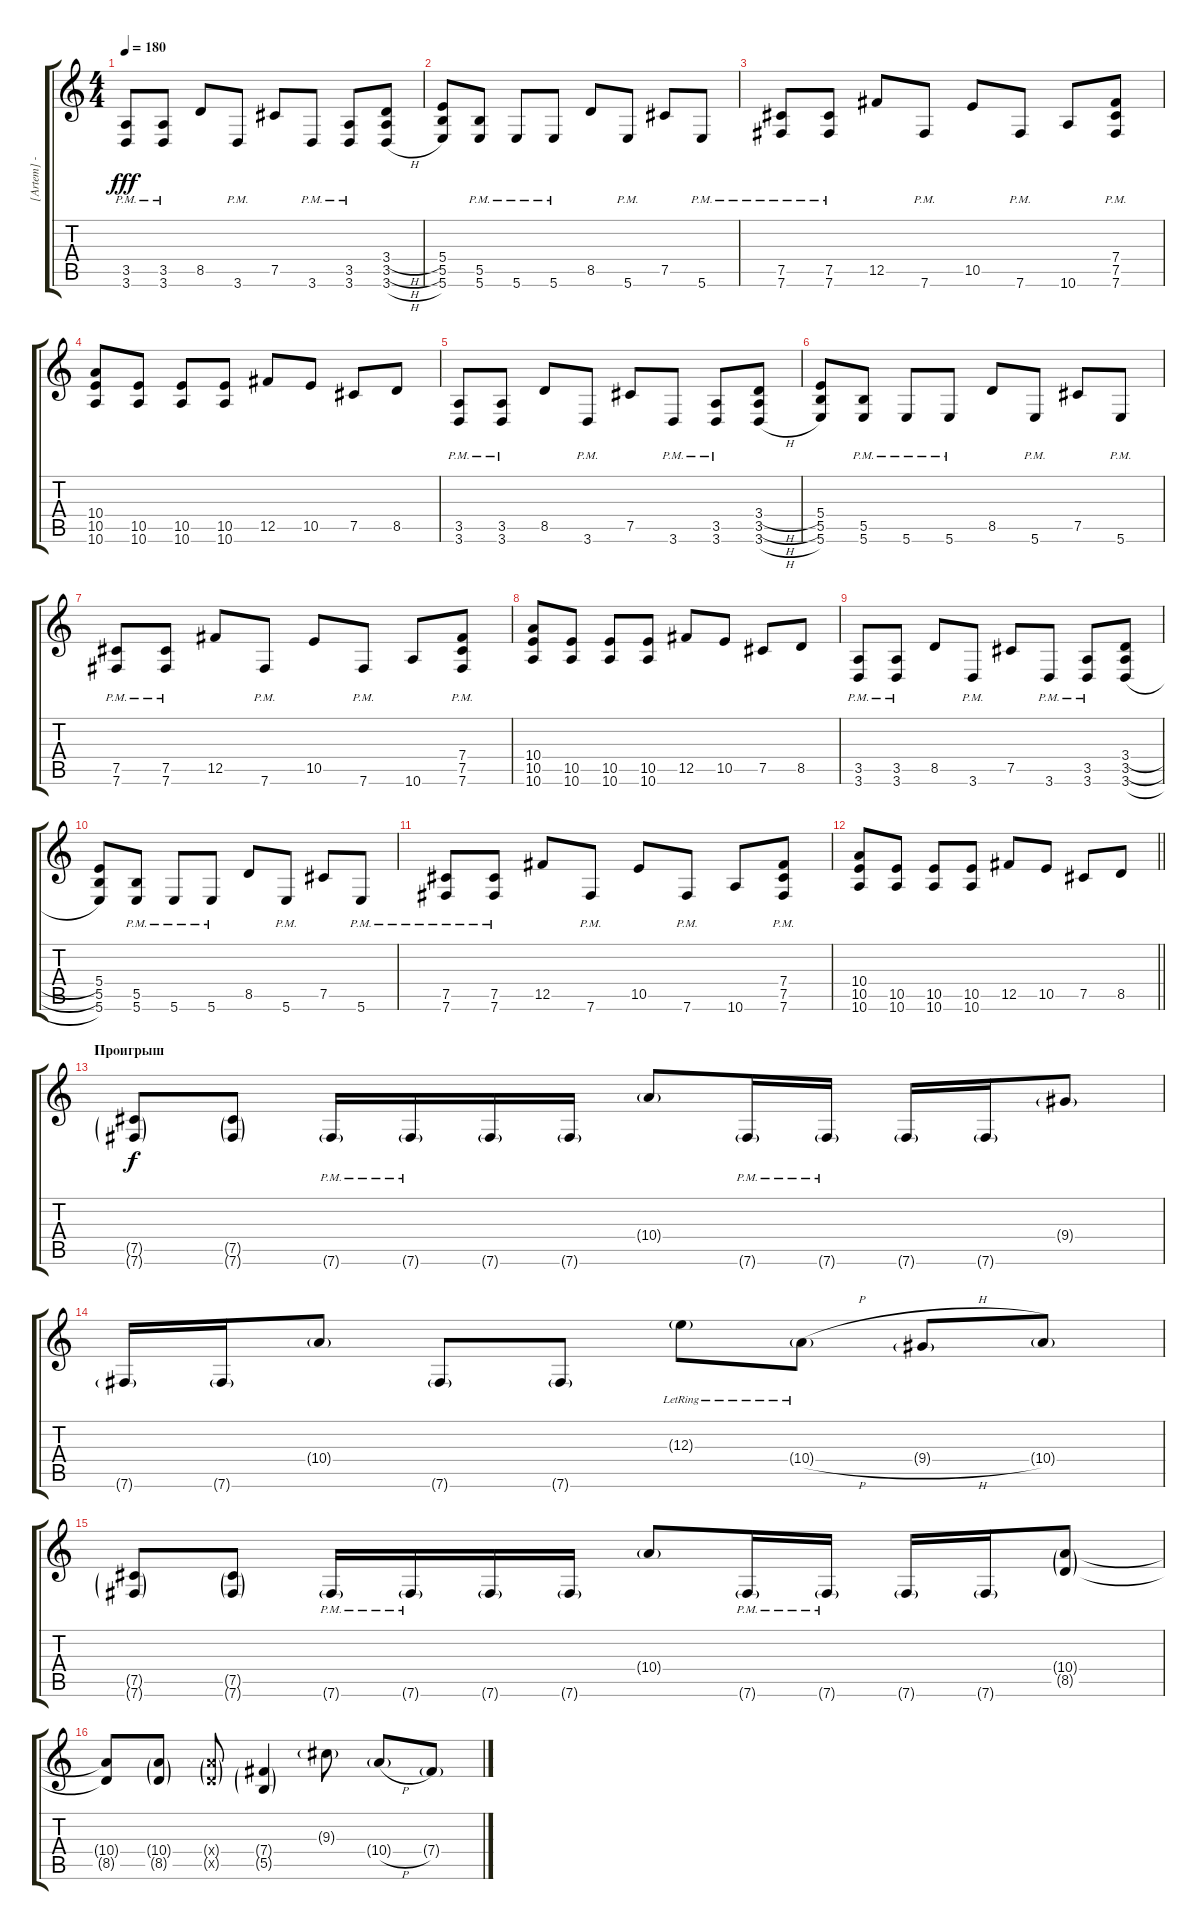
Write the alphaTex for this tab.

\track ("[Artem] - Solo Gutiar " "[Artem] - ") {instrument overdrivenguitar}
\staff {score tabs}
\tuning (Db4 Ab3 E3 B2 Gb2 B1) {hide}
\ts (4 4)
\tempo 180
\clef g2
\ks c
(3.5{pm} 3.6{pm}).8{dy fff} (3.5{pm} 3.6{pm}).8 8.5.8 3.6{pm}.8 7.5.8 3.6{pm}.8 (3.5{pm} 3.6{pm}).8 (3.4{h} 3.5{h} 3.6{h}).8 |
(5.4 5.5 5.6).8 (5.5{pm} 5.6{pm}).8 5.6{pm}.8 5.6{pm}.8 8.5.8 5.6{pm}.8 7.5.8 5.6{pm}.8 |
(7.5{pm} 7.6{pm}).8 (7.5{pm} 7.6{pm}).8 12.5.8 7.6{pm}.8 10.5.8 7.6{pm}.8 10.6.8 (7.4 7.5 7.6{pm}).8 |
(10.4 10.5 10.6).8 (10.5 10.6).8 (10.5 10.6).8 (10.5 10.6).8 12.5.8 10.5.8 7.5.8 8.5.8 |
(3.5{pm} 3.6{pm}).8 (3.5{pm} 3.6{pm}).8 8.5.8 3.6{pm}.8 7.5.8 3.6{pm}.8 (3.5{pm} 3.6{pm}).8 (3.4{h} 3.5{h} 3.6{h}).8 |
(5.4 5.5 5.6).8 (5.5{pm} 5.6{pm}).8 5.6{pm}.8 5.6{pm}.8 8.5.8 5.6{pm}.8 7.5.8 5.6{pm}.8 |
(7.5{pm} 7.6{pm}).8 (7.5{pm} 7.6{pm}).8 12.5.8 7.6{pm}.8 10.5.8 7.6{pm}.8 10.6.8 (7.4 7.5 7.6{pm}).8 |
(10.4 10.5 10.6).8 (10.5 10.6).8 (10.5 10.6).8 (10.5 10.6).8 12.5.8 10.5.8 7.5.8 8.5.8 |
(3.5{pm} 3.6{pm}).8 (3.5{pm} 3.6{pm}).8 8.5.8 3.6{pm}.8 7.5.8 3.6{pm}.8 (3.5{pm} 3.6{pm}).8 (3.4{h} 3.5{h} 3.6{h}).8 |
(5.4 5.5 5.6).8 (5.5{pm} 5.6{pm}).8 5.6{pm}.8 5.6{pm}.8 8.5.8 5.6{pm}.8 7.5.8 5.6{pm}.8 |
(7.5{pm} 7.6{pm}).8 (7.5{pm} 7.6{pm}).8 12.5.8 7.6{pm}.8 10.5.8 7.6{pm}.8 10.6.8 (7.4 7.5 7.6{pm}).8 |
\barLineRight lightlight
(10.4 10.5 10.6).8 (10.5 10.6).8 (10.5 10.6).8 (10.5 10.6).8 12.5.8 10.5.8 7.5.8 8.5.8 |
\section ("" "Проигрыш")
(7.5{g} 7.6{g}).8{dy f} (7.5{g} 7.6{g}).8 7.6{g pm}.16 7.6{g pm}.16 7.6{g}.16 7.6{g}.16 10.4{g}.8 7.6{g pm}.16 7.6{g pm}.16 7.6{g}.16 7.6{g}.16 9.4{g}.8 |
7.6{g}.16 7.6{g}.16 10.4{g}.8 7.6{g}.8 7.6{g}.8 12.3{g lr}.8 10.4{h g lr}.8 9.4{h g}.8 10.4{g}.8 |
(7.5{g} 7.6{g}).8 (7.5{g} 7.6{g}).8 7.6{g pm}.16 7.6{g pm}.16 7.6{g}.16 7.6{g}.16 10.4{g}.8 7.6{g pm}.16 7.6{g pm}.16 7.6{g}.16 7.6{g}.16 (10.4{g} 8.5{g}).8 |
(10.4{t} 8.5{t}).8 (10.4{g} 8.5{g}).8 (10.4{g x} 8.5{g x}).8 (7.4{g} 5.5{g}).4 9.3{g}.8 10.4{h g}.8 7.4{g}.8
